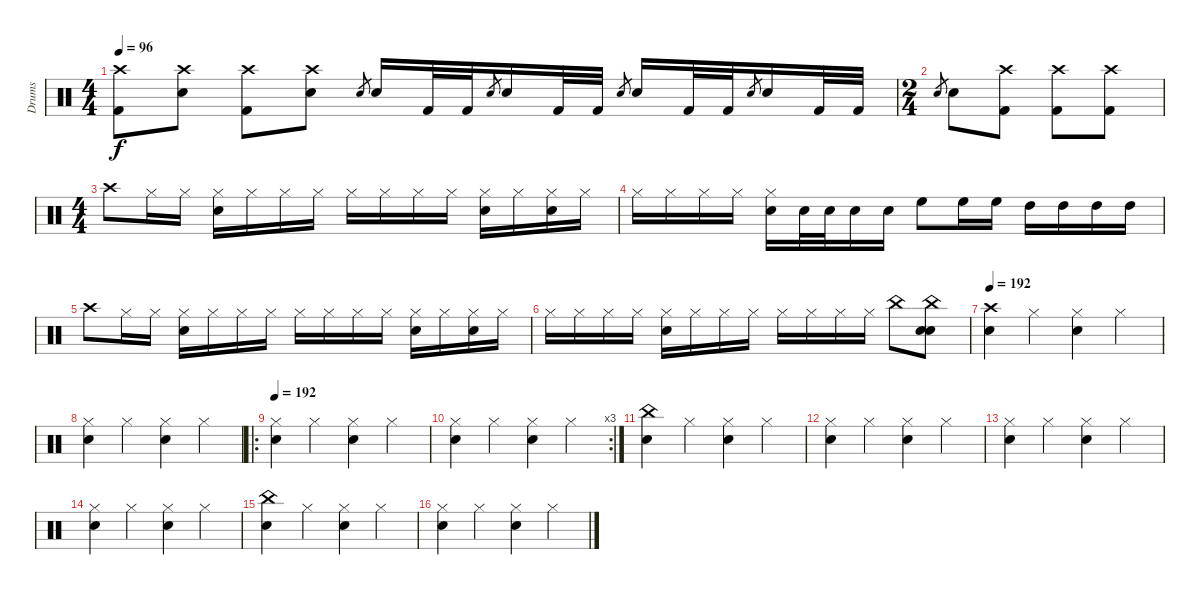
\track ("Drums" "Drums") {instrument percussion}
\staff {score}
\articulation defaults
\ts (4 4)
\tempo 96
\clef neutral
\ks c
("Crash high (hit)" "Kick (hit) 2").8{dy f} ("Crash high (hit)" "Snare (hit) 2").8 ("Crash high (hit)" "Kick (hit) 2").8 ("Crash high (hit)" "Snare (hit) 2").8 "Snare (hit) 2".8{gr} "Snare (hit) 2".16 "Kick (hit) 2".32 "Kick (hit) 2".32 "Snare (hit) 2".8{gr} "Snare (hit) 2".16 "Kick (hit) 2".32 "Kick (hit) 2".32 "Snare (hit) 2".8{gr} "Snare (hit) 2".16 "Kick (hit) 2".32 "Kick (hit) 2".32 "Snare (hit) 2".8{gr} "Snare (hit) 2".16 "Kick (hit) 2".32 "Kick (hit) 2".32 |
\ts (2 4)
"Snare (hit) 2".8{gr} "Snare (hit) 2".8 ("Crash high (hit)" "Kick (hit) 2").8 ("Crash high (hit)" "Kick (hit) 2").8 ("Crash high (hit)" "Kick (hit) 2").8 |
\ts (4 4)
"Crash high (hit)".8 "Hi-Hat (closed)".16 "Hi-Hat (closed)".16 ("Hi-Hat (closed)" "Snare (hit) 2").16 "Hi-Hat (closed)".16 "Hi-Hat (closed)".16 "Hi-Hat (closed)".16 "Hi-Hat (closed)".16 "Hi-Hat (closed)".16 "Hi-Hat (closed)".16 "Hi-Hat (closed)".16 ("Hi-Hat (closed)" "Snare (hit) 2").16 "Hi-Hat (closed)".16 ("Hi-Hat (closed)" "Snare (hit) 2").16 "Hi-Hat (closed)".16 |
"Hi-Hat (closed)".16 "Hi-Hat (closed)".16 "Hi-Hat (closed)".16 "Hi-Hat (closed)".16 ("Hi-Hat (closed)" "Snare (hit) 2").16 "Snare (hit) 2".32 "Snare (hit) 2".32 "Snare (hit) 2".16 "Snare (hit) 2".16 "High Floor Tom (hit)".8 "High Floor Tom (hit)".16 "High Floor Tom (hit)".16 "High Tom (hit)".16 "High Tom (hit)".16 "High Tom (hit)".16 "High Tom (hit)".16 |
"Crash high (hit)".8 "Hi-Hat (closed)".16 "Hi-Hat (closed)".16 ("Hi-Hat (closed)" "Snare (hit) 2").16 "Hi-Hat (closed)".16 "Hi-Hat (closed)".16 "Hi-Hat (closed)".16 "Hi-Hat (closed)".16 "Hi-Hat (closed)".16 "Hi-Hat (closed)".16 "Hi-Hat (closed)".16 ("Hi-Hat (closed)" "Snare (hit) 2").16 "Hi-Hat (closed)".16 ("Hi-Hat (closed)" "Snare (hit) 2").16 "Hi-Hat (closed)".16 |
"Hi-Hat (closed)".16 "Hi-Hat (closed)".16 "Hi-Hat (closed)".16 "Hi-Hat (closed)".16 ("Hi-Hat (closed)" "Snare (hit) 2").16 "Hi-Hat (closed)".16 "Hi-Hat (closed)".16 "Hi-Hat (closed)".16 "Hi-Hat (closed)".16 "Hi-Hat (closed)".16 "Hi-Hat (closed)".16 "Hi-Hat (closed)".16 "China (hit)".8 ("China (hit)" "Snare (hit) 2" "Snare (hit) 2").8 |
\tempo 192
("Crash high (hit)" "Snare (hit) 2").4 "Hi-Hat (closed)".4 ("Hi-Hat (closed)" "Snare (hit) 2").4 "Hi-Hat (closed)".4 |
("Hi-Hat (closed)" "Snare (hit) 2").4 "Hi-Hat (closed)".4 ("Hi-Hat (closed)" "Snare (hit) 2").4 "Hi-Hat (closed)".4 |
\ro
\tempo 192
("Hi-Hat (closed)" "Snare (hit) 2").4 "Hi-Hat (closed)".4 ("Hi-Hat (closed)" "Snare (hit) 2").4 "Hi-Hat (closed)".4 |
\rc 3
("Hi-Hat (closed)" "Snare (hit) 2").4 "Hi-Hat (closed)".4 ("Hi-Hat (closed)" "Snare (hit) 2").4 "Hi-Hat (closed)".4 |
("China (hit)" "Snare (hit) 2").4 "Hi-Hat (closed)".4 ("Hi-Hat (closed)" "Snare (hit) 2").4 "Hi-Hat (closed)".4 |
("Hi-Hat (closed)" "Snare (hit) 2").4 "Hi-Hat (closed)".4 ("Hi-Hat (closed)" "Snare (hit) 2").4 "Hi-Hat (closed)".4 |
("Hi-Hat (closed)" "Snare (hit) 2").4 "Hi-Hat (closed)".4 ("Hi-Hat (closed)" "Snare (hit) 2").4 "Hi-Hat (closed)".4 |
("Hi-Hat (closed)" "Snare (hit) 2").4 "Hi-Hat (closed)".4 ("Hi-Hat (closed)" "Snare (hit) 2").4 "Hi-Hat (closed)".4 |
("China (hit)" "Snare (hit) 2").4 "Hi-Hat (closed)".4 ("Hi-Hat (closed)" "Snare (hit) 2").4 "Hi-Hat (closed)".4 |
("Hi-Hat (closed)" "Snare (hit) 2").4 "Hi-Hat (closed)".4 ("Hi-Hat (closed)" "Snare (hit) 2").4 "Hi-Hat (closed)".4
